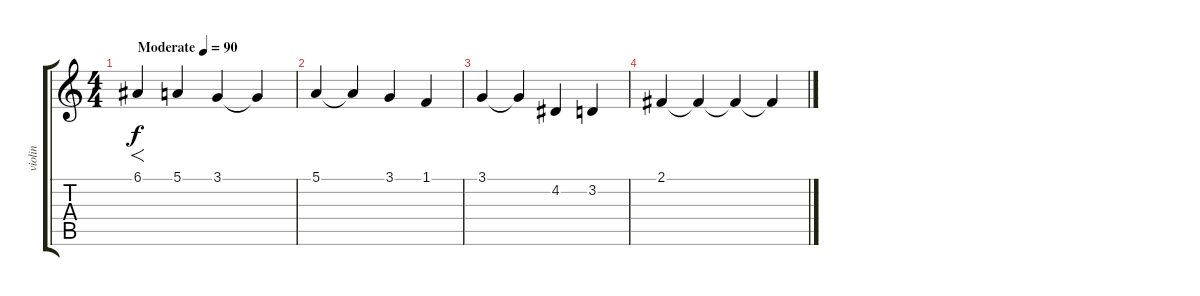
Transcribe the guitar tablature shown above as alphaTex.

\track ("violin" "violin") {instrument violin}
\staff {score tabs}
\tuning (E4 B3 G3 D3 A2 E2) {hide}
\ts (4 4)
\tempo (90 "Moderate")
\clef g2
\ks c
6.1.4{f dy f instrument stringensemble2} 5.1.4 3.1.4 3.1{t}.4 |
5.1.4 5.1{t}.4 3.1.4 1.1.4 |
3.1.4 3.1{t}.4 4.2.4 3.2.4 |
2.1.4 2.1{t}.4 2.1{t}.4 2.1{t}.4
